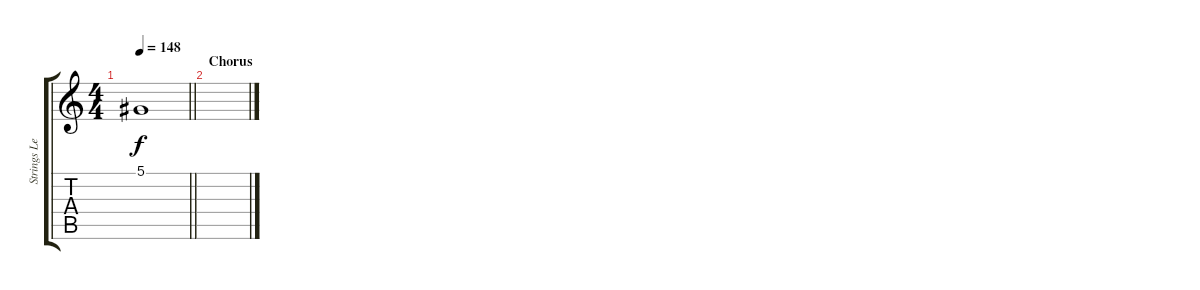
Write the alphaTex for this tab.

\track ("Strings Lead" "Strings Le") {instrument stringensemble1}
\staff {score tabs}
\tuning (Eb4 Bb3 Gb3 Db3 Ab2 Eb2) {hide}
\ts (4 4)
\tempo 148
\clef g2
\barLineRight lightlight
\ks c
5.1{t}.1{dy f} |
\section ("" "Chorus")
